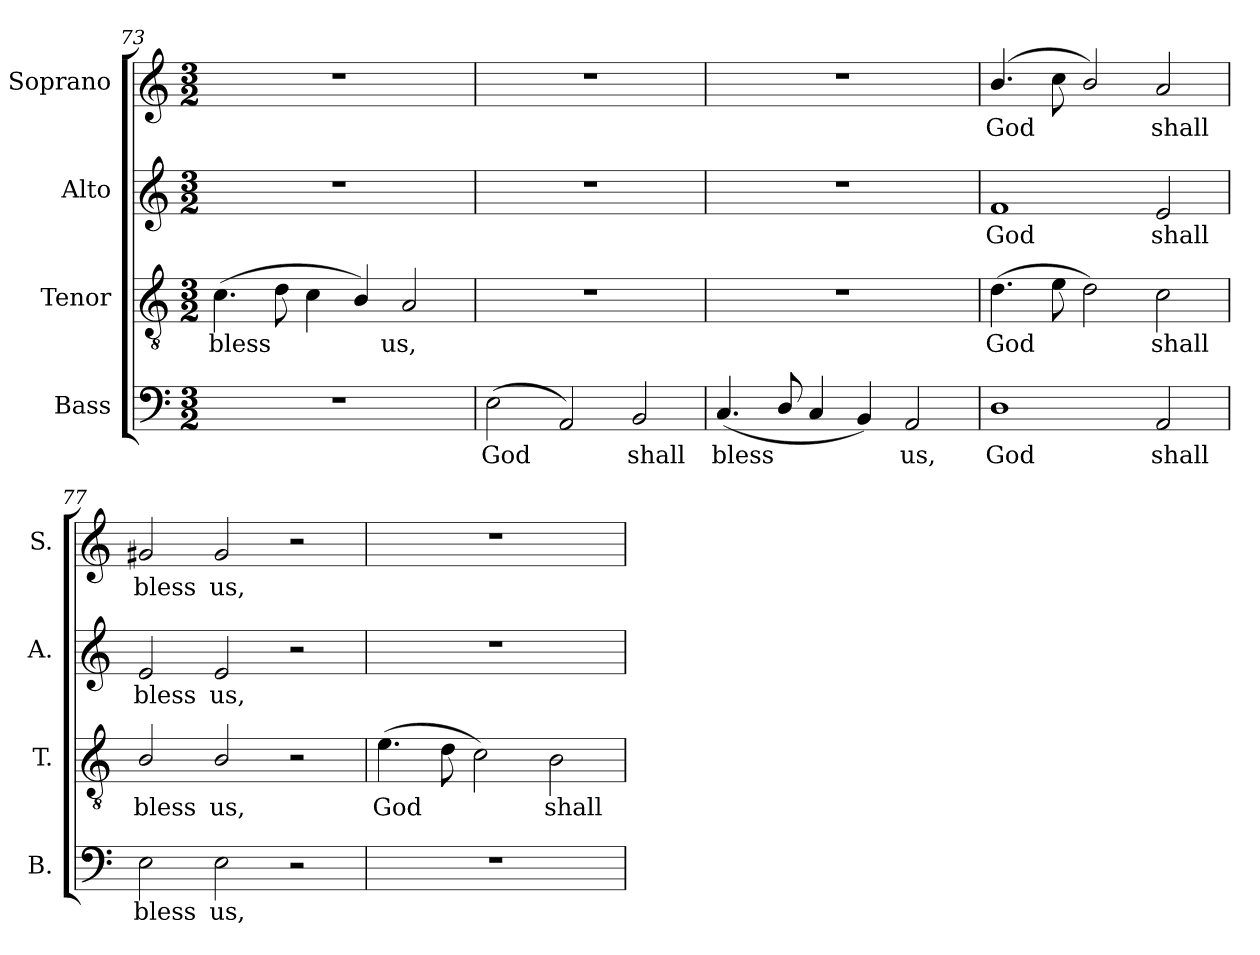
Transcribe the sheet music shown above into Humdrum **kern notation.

**kern	**text	**kern	**text	**kern	**text	**kern	**text
*part4	*part4	*part3	*part3	*part2	*part2	*part1	*part1
*staff4	*staff4	*staff3	*staff3	*staff2	*staff2	*staff1	*staff1
*I"Bass	*	*I"Tenor	*	*I"Alto	*	*I"Soprano	*
*I'B.	*	*I'T.	*	*I'A.	*	*I'S.	*
*clefF4	*	*clefGv2	*	*clefG2	*	*clefG2	*
*	*	*ITrd7c12	*	*	*	*	*
*k[]	*	*k[]	*	*k[]	*	*k[]	*
*C:	*	*C:	*	*C:	*	*C:	*
*M3/2	*	*M3/2	*	*M3/2	*	*M3/2	*
=73	=73	=73	=73	=73	=73	=73	=73
!LO:N:vis=1	!	!	!	!	!	!	!
!	!	!	!LO:LY:b:color=#000000	!LO:N:vis=1	!	!LO:N:vis=1	!
1.r	.	(4.Ci\	bless	1.r	.	1.r	.
.	.	8Di\	.	.	.	.	.
.	.	4Ci\	.	.	.	.	.
.	.	4BBi/)	.	.	.	.	.
!	!	!	!LO:LY:b:color=#000000	!	!	!	!
.	.	2AAi/	us,	.	.	.	.
!!LO:LB:g=z
=74	=74	=74	=74	=74	=74	=74	=74
!	!LO:LY:b:color=#000000	!LO:N:vis=1	!	!LO:N:vis=1	!	!LO:N:vis=1	!
(2Ei\	God	1.r	.	1.r	.	1.r	.
2AAi/)	.	.	.	.	.	.	.
!	!LO:LY:b:color=#000000	!	!	!	!	!	!
2BBi/	shall	.	.	.	.	.	.
=75	=75	=75	=75	=75	=75	=75	=75
!	!LO:LY:b:color=#000000	!LO:N:vis=1	!	!LO:N:vis=1	!	!LO:N:vis=1	!
(4.Ci/	bless	1.r	.	1.r	.	1.r	.
8Di/	.	.	.	.	.	.	.
4Ci/	.	.	.	.	.	.	.
4BBi/)	.	.	.	.	.	.	.
!	!LO:LY:b:color=#000000	!	!	!	!	!	!
2AAi/	us,	.	.	.	.	.	.
=76	=76	=76	=76	=76	=76	=76	=76
!	!LO:LY:b:color=#000000	!	!	!	!	!	!
!	!	!	!LO:LY:b:color=#000000	!	!	!	!
!	!	!	!	!	!LO:LY:b:color=#000000	!	!
!	!	!	!	!	!	!	!LO:LY:b:color=#000000
1Di	God	(4.Di\	God	1fi	God	(4.bi/	God
.	.	8Ei\	.	.	.	8cci\	.
.	.	2Di\)	.	.	.	2bi/)	.
!	!LO:LY:b:color=#000000	!	!	!	!	!	!
!	!	!	!LO:LY:b:color=#000000	!	!	!	!
!	!	!	!	!	!LO:LY:b:color=#000000	!	!
!	!	!	!	!	!	!	!LO:LY:b:color=#000000
2AAi/	shall	2Ci\	shall	2ei/	shall	2ai/	shall
=77	=77	=77	=77	=77	=77	=77	=77
!	!LO:LY:b:color=#000000	!	!	!	!	!	!
!	!	!	!LO:LY:b:color=#000000	!	!	!	!
!	!	!	!	!	!LO:LY:b:color=#000000	!	!
!	!	!	!	!	!	!	!LO:LY:b:color=#000000
2Ei\	bless	2BBi/	bless	2ei/	bless	2g#Xi/	bless
!	!LO:LY:b:color=#000000	!	!	!	!	!	!
!	!	!	!LO:LY:b:color=#000000	!	!	!	!
!	!	!	!	!	!LO:LY:b:color=#000000	!	!
!	!	!	!	!	!	!	!LO:LY:b:color=#000000
2Ei\	us,	2BBi/	us,	2ei/	us,	2g#i/	us,
2r	.	2r	.	2r	.	2r	.
=78	=78	=78	=78	=78	=78	=78	=78
!LO:N:vis=1	!	!	!	!	!	!	!
!	!	!	!LO:LY:b:color=#000000	!LO:N:vis=1	!	!LO:N:vis=1	!
1.r	.	(4.Ei\	God	1.r	.	1.r	.
.	.	8Di\	.	.	.	.	.
.	.	2Ci\)	.	.	.	.	.
!	!	!	!LO:LY:b:color=#000000	!	!	!	!
.	.	2BBi\	shall	.	.	.	.
=	=	=	=	=	=	=	=
*-	*-	*-	*-	*-	*-	*-	*-
